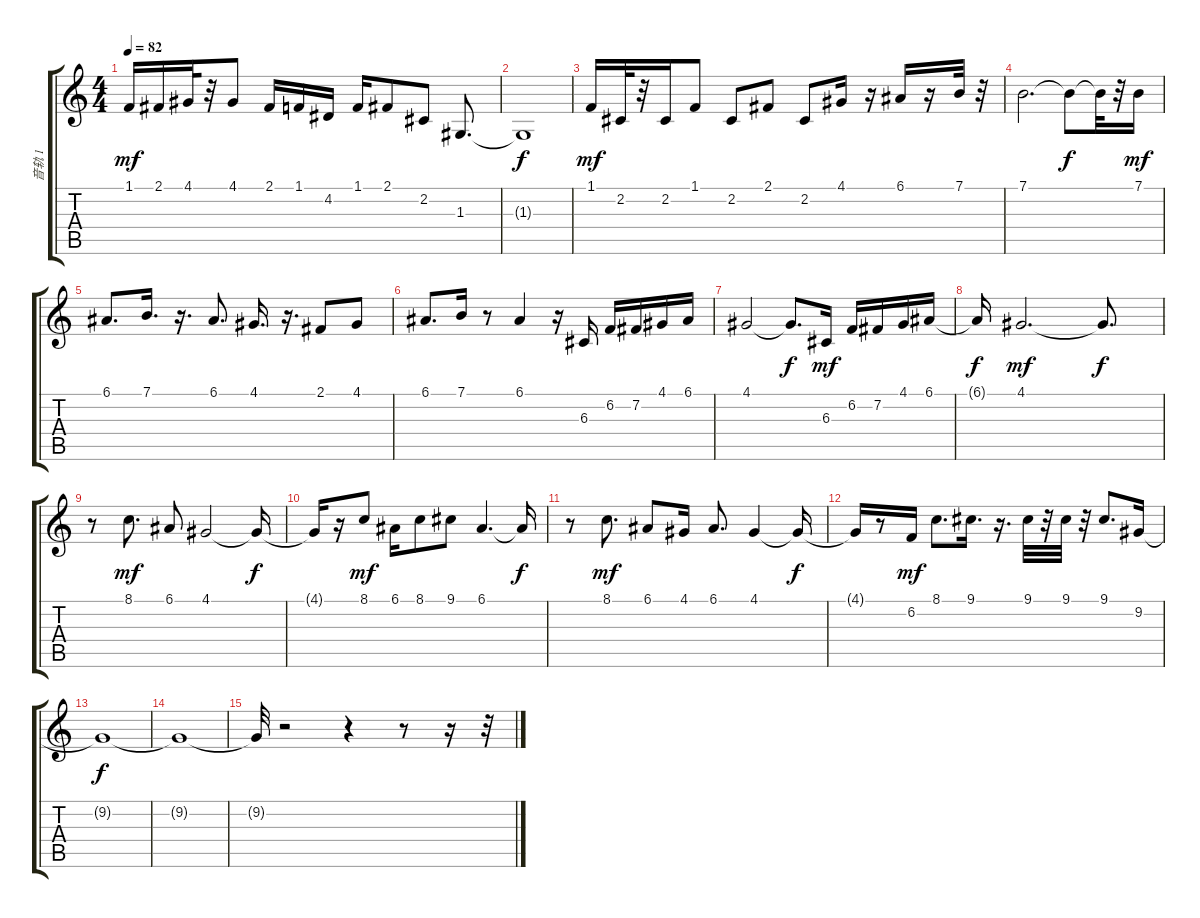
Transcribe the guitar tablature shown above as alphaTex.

\track ("音轨 1" "音轨 1") {instrument lead2sawtooth}
\staff {score tabs}
\tuning (E4 B3 G3 D3 A2 E2) {hide}
\ts (4 4)
\tempo 82
\clef g2
\ks c
1.1.16{dy mf instrument lead2sawtooth} 2.1.16 4.1.32 r.32 4.1.8 2.1.16 1.1.16 4.2.16 1.1.16 2.1.8 2.2.8 1.3.8{d} |
1.3{t}.1{dy f} |
1.1.16{dy mf} 2.2.32 r.32 2.2.16 1.1.8 2.2.8 2.1.8 2.2.8 4.1.16 r.16 6.1.16 r.16 7.1.32 r.32 |
7.1.2{d} 7.1{t}.8{dy f} 7.1{t}.32 r.32 7.1.16{dy mf} |
6.1.8{d} 7.1.16{d} r.16{d} 6.1.8{d} 4.1.16{d} r.16{d} 2.1.8 4.1.8 |
6.1.8{d} 7.1.16 r.8 6.1.4 r.16 6.3.16 6.2.16 7.2.16 4.1.16 6.1.16 |
4.1.2 4.1{t}.8{d dy f} 6.3.16{dy mf} 6.2.16 7.2.16 4.1.16 6.1.16 |
6.1{t}.16{dy f} 4.1.2{d dy mf} 4.1{t}.8{d dy f} |
r.8 8.1.8{d dy mf} 6.1.8 4.1.2 4.1{t}.16{dy f} |
4.1{t}.16 r.16 8.1.8{dy mf} 6.1.16 8.1.8 9.1.8 6.1.4{d} 6.1{t}.16{dy f} |
r.8 8.1.8{d dy mf} 6.1.8 4.1.16 6.1.8{d} 4.1.4 4.1{t}.16{dy f} |
4.1{t}.16 r.8 6.2.16{dy mf} 8.1.8{d} 9.1.16{d} r.16{d} 9.1.32 r.32 9.1.32 r.32 9.1.8{d} 9.2.16 |
9.2{t}.1{dy f} |
9.2{t}.1 |
9.2{t}.32 r.2 r.4 r.8 r.16 r.32
